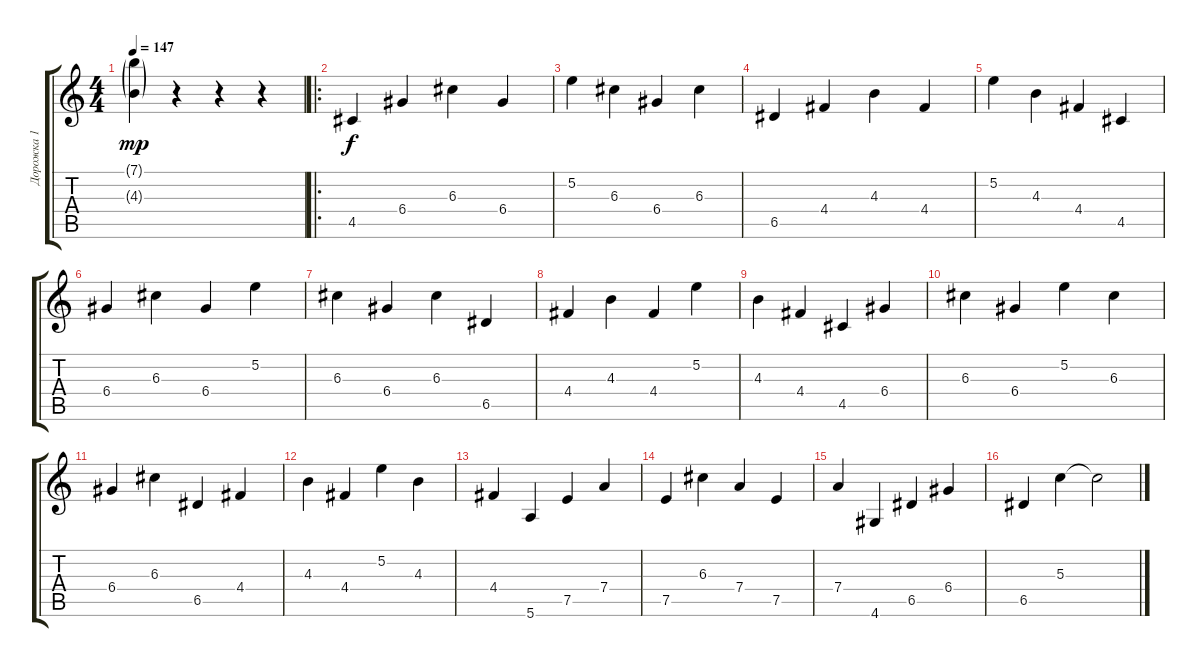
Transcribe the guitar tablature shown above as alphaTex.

\track ("Дорожка 1" "Дорожка 1") {instrument acousticguitarsteel}
\staff {score tabs}
\tuning (E4 B3 G3 D3 A2 E2) {hide}
\ts (4 4)
\tempo 147
\clef g2
\ks c
(7.1{g} 4.3{g}).4{dy mp} r.4 r.4 r.4 |
\ro
4.5.4{dy f} 6.4.4 6.3.4 6.4.4 |
5.2.4 6.3.4 6.4.4 6.3.4 |
6.5.4 4.4.4 4.3.4 4.4.4 |
5.2.4 4.3.4 4.4.4 4.5.4 |
6.4.4 6.3.4 6.4.4 5.2.4 |
6.3.4 6.4.4 6.3.4 6.5.4 |
4.4.4 4.3.4 4.4.4 5.2.4 |
4.3.4 4.4.4 4.5.4 6.4.4 |
6.3.4 6.4.4 5.2.4 6.3.4 |
6.4.4 6.3.4 6.5.4 4.4.4 |
4.3.4 4.4.4 5.2.4 4.3.4 |
4.4.4 5.6.4 7.5.4 7.4.4 |
7.5.4 6.3.4 7.4.4 7.5.4 |
7.4.4 4.6.4 6.5.4 6.4.4 |
6.5.4 5.3.4 5.3{t}.2
